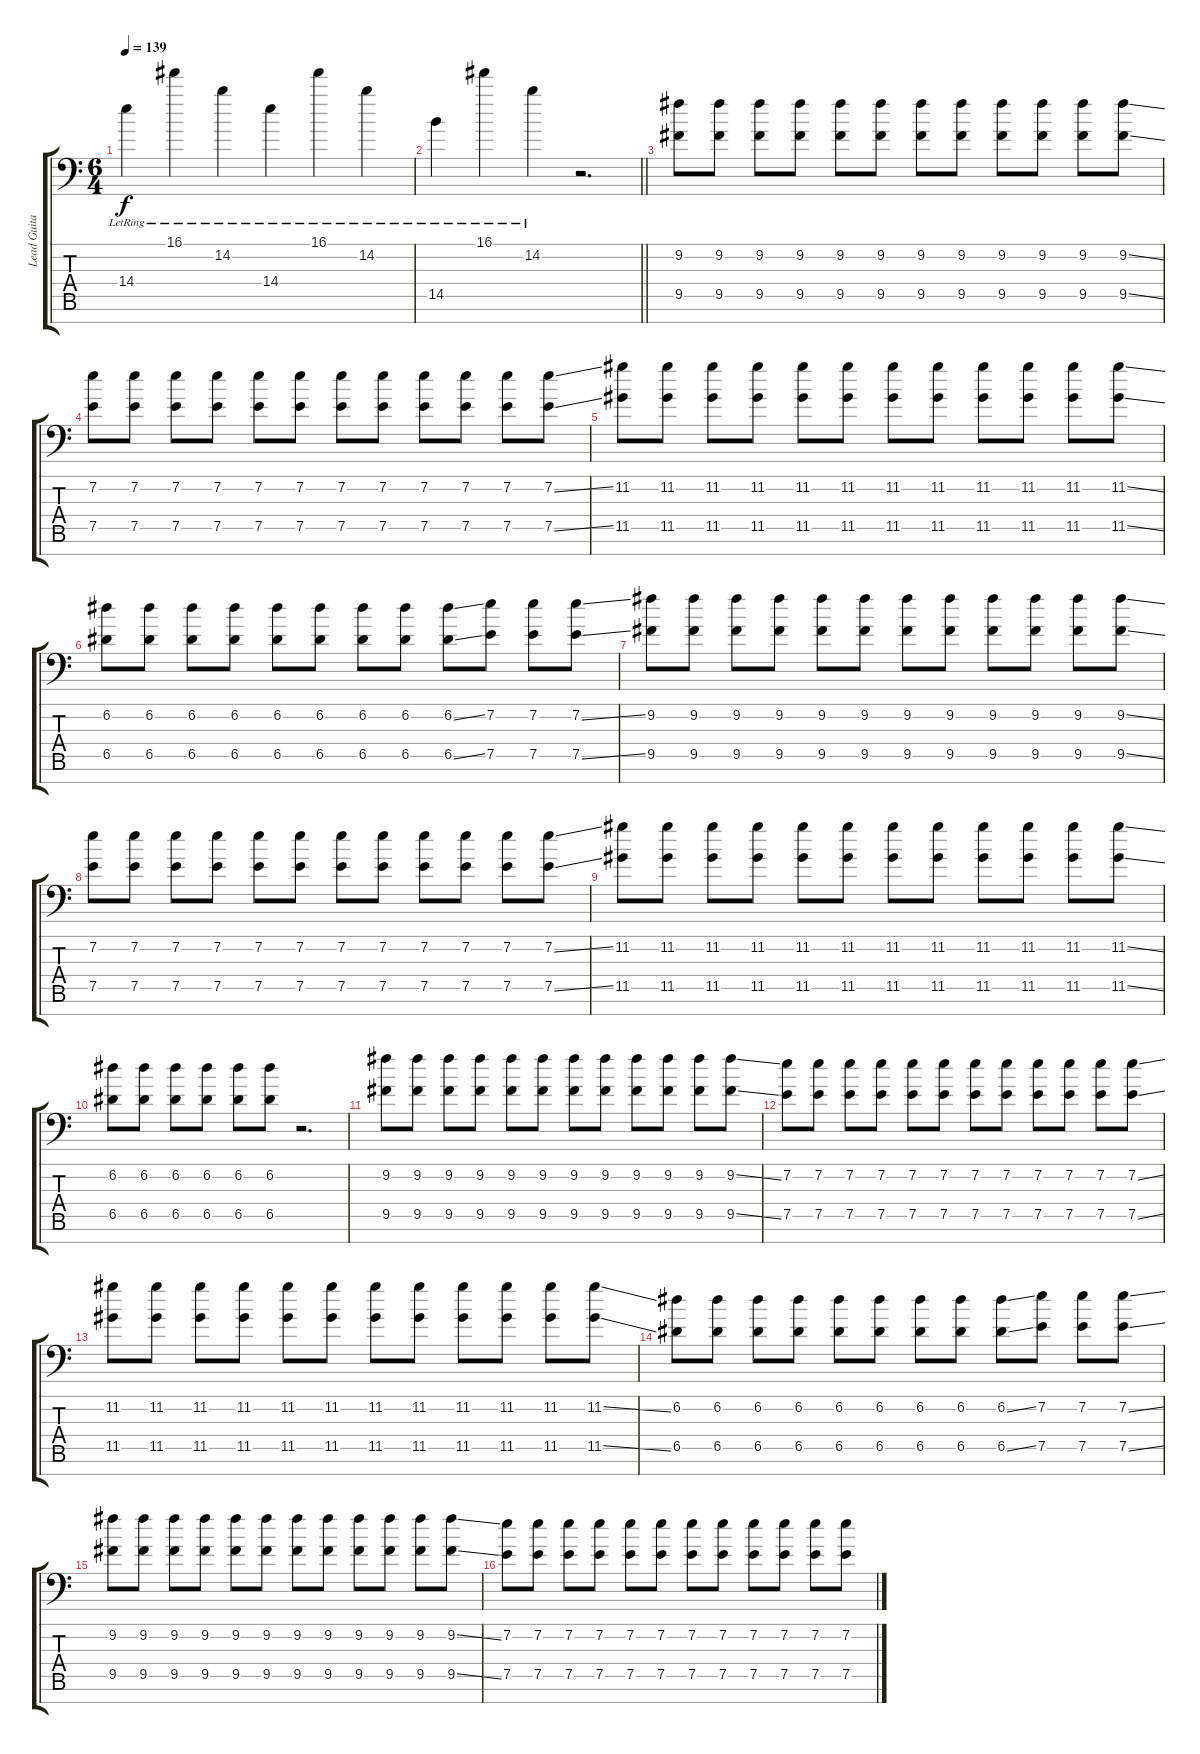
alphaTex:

\track ("Lead Guitar #1" "Lead Guita") {instrument distortionguitar}
\staff {score tabs}
\tuning (D4 A3 E3 D3 A2 E2 A1) {hide}
\ts (6 4)
\tempo 139
\clef f4
\ks c
14.4{lr}.4{dy f} 16.1{lr}.4 14.2{lr}.4 14.4{lr}.4 16.1{lr}.4 14.2{lr}.4 |
\barLineRight lightlight
14.5{lr}.4 16.1{lr}.4 14.2{lr}.4 r.2{d} |
\section ("" "")
(9.2 9.5).8{volume 10 instrument distortionguitar} (9.2 9.5).8 (9.2 9.5).8 (9.2 9.5).8 (9.2 9.5).8 (9.2 9.5).8 (9.2 9.5).8 (9.2 9.5).8 (9.2 9.5).8 (9.2 9.5).8 (9.2 9.5).8 (9.2{ss} 9.5{ss}).8 |
(7.2 7.5).8 (7.2 7.5).8 (7.2 7.5).8 (7.2 7.5).8 (7.2 7.5).8 (7.2 7.5).8 (7.2 7.5).8 (7.2 7.5).8 (7.2 7.5).8 (7.2 7.5).8 (7.2 7.5).8 (7.2{ss} 7.5{ss}).8 |
(11.2 11.5).8 (11.2 11.5).8 (11.2 11.5).8 (11.2 11.5).8 (11.2 11.5).8 (11.2 11.5).8 (11.2 11.5).8 (11.2 11.5).8 (11.2 11.5).8 (11.2 11.5).8 (11.2 11.5).8 (11.2{ss} 11.5{ss}).8 |
(6.2 6.5).8 (6.2 6.5).8 (6.2 6.5).8 (6.2 6.5).8 (6.2 6.5).8 (6.2 6.5).8 (6.2 6.5).8 (6.2 6.5).8 (6.2{ss} 6.5{ss}).8 (7.2 7.5).8 (7.2 7.5).8 (7.2{ss} 7.5{ss}).8 |
(9.2 9.5).8{volume 10} (9.2 9.5).8 (9.2 9.5).8 (9.2 9.5).8 (9.2 9.5).8 (9.2 9.5).8 (9.2 9.5).8 (9.2 9.5).8 (9.2 9.5).8 (9.2 9.5).8 (9.2 9.5).8 (9.2{ss} 9.5{ss}).8 |
(7.2 7.5).8 (7.2 7.5).8 (7.2 7.5).8 (7.2 7.5).8 (7.2 7.5).8 (7.2 7.5).8 (7.2 7.5).8 (7.2 7.5).8 (7.2 7.5).8 (7.2 7.5).8 (7.2 7.5).8 (7.2{ss} 7.5{ss}).8 |
(11.2 11.5).8 (11.2 11.5).8 (11.2 11.5).8 (11.2 11.5).8 (11.2 11.5).8 (11.2 11.5).8 (11.2 11.5).8 (11.2 11.5).8 (11.2 11.5).8 (11.2 11.5).8 (11.2 11.5).8 (11.2{ss} 11.5{ss}).8 |
(6.2 6.5).8 (6.2 6.5).8 (6.2 6.5).8 (6.2 6.5).8 (6.2 6.5).8 (6.2 6.5).8 r.2{d} |
(9.2 9.5).8{volume 10} (9.2 9.5).8 (9.2 9.5).8 (9.2 9.5).8 (9.2 9.5).8 (9.2 9.5).8 (9.2 9.5).8 (9.2 9.5).8 (9.2 9.5).8 (9.2 9.5).8 (9.2 9.5).8 (9.2{ss} 9.5{ss}).8 |
(7.2 7.5).8 (7.2 7.5).8 (7.2 7.5).8 (7.2 7.5).8 (7.2 7.5).8 (7.2 7.5).8 (7.2 7.5).8 (7.2 7.5).8 (7.2 7.5).8 (7.2 7.5).8 (7.2 7.5).8 (7.2{ss} 7.5{ss}).8 |
(11.2 11.5).8 (11.2 11.5).8 (11.2 11.5).8 (11.2 11.5).8 (11.2 11.5).8 (11.2 11.5).8 (11.2 11.5).8 (11.2 11.5).8 (11.2 11.5).8 (11.2 11.5).8 (11.2 11.5).8 (11.2{ss} 11.5{ss}).8 |
(6.2 6.5).8 (6.2 6.5).8 (6.2 6.5).8 (6.2 6.5).8 (6.2 6.5).8 (6.2 6.5).8 (6.2 6.5).8 (6.2 6.5).8 (6.2{ss} 6.5{ss}).8 (7.2 7.5).8 (7.2 7.5).8 (7.2{ss} 7.5{ss}).8 |
(9.2 9.5).8{volume 10} (9.2 9.5).8 (9.2 9.5).8 (9.2 9.5).8 (9.2 9.5).8 (9.2 9.5).8 (9.2 9.5).8 (9.2 9.5).8 (9.2 9.5).8 (9.2 9.5).8 (9.2 9.5).8 (9.2{ss} 9.5{ss}).8 |
(7.2 7.5).8 (7.2 7.5).8 (7.2 7.5).8 (7.2 7.5).8 (7.2 7.5).8 (7.2 7.5).8 (7.2 7.5).8 (7.2 7.5).8 (7.2 7.5).8 (7.2 7.5).8 (7.2 7.5).8 (7.2{ss} 7.5{ss}).8
